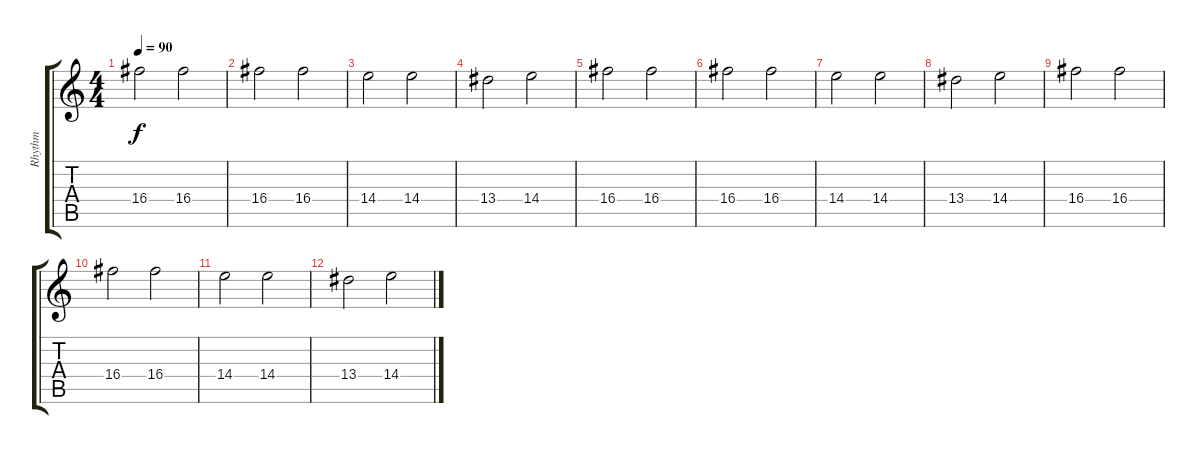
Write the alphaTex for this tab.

\track ("Rhythm" "Rhythm") {instrument acousticguitarsteel}
\staff {score tabs}
\tuning (E4 B3 G3 D3 A2 E2) {hide}
\ts (4 4)
\tempo 90
\clef g2
\ks c
16.4.2{dy f} 16.4.2 |
16.4.2 16.4.2 |
14.4.2 14.4.2 |
13.4.2 14.4.2 |
16.4.2{instrument lead8bassandlead} 16.4.2 |
16.4.2 16.4.2 |
14.4.2 14.4.2 |
13.4.2 14.4.2 |
16.4.2 16.4.2 |
16.4.2 16.4.2 |
14.4.2 14.4.2 |
13.4.2 14.4.2
